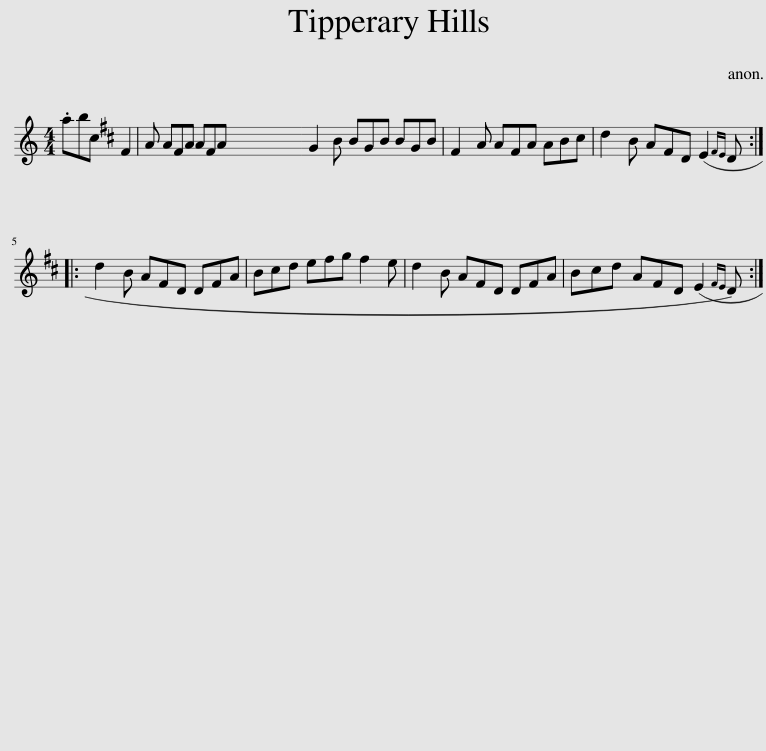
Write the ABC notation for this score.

X:1
L:1/8
M:4/4
I:linebreak $
K:C
V:1 treble
V:1
 .abc ^F2 A AFA AFA | G2 B BGB BGB | ^F2 A AFA AB^c | d2 B A^FD (E2{FE} D) ::$ d2 B A^FD DFA | %5
 B^cd e^fg f2 e | d2 B A^FD DFA | B^cd A^FD (E2{FE} D) :| %8
